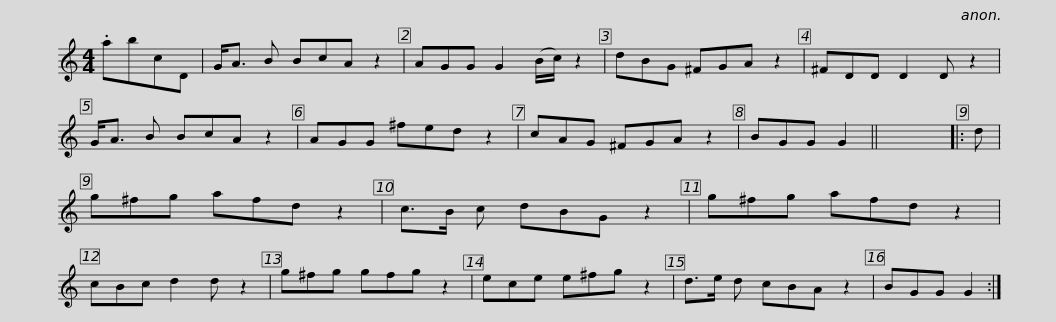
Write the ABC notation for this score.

X:1
L:1/8
M:4/4
I:linebreak $
K:C
V:1 treble
V:1
 .abcD | G<A B BcA z2 | AGG G2 (B/c/) z2 | dBG ^FGA z2 | ^FDD D2 D z2 | %5
 G<A B BcA z2 |$ AGG ^fed z2 | cAG ^FGA z2 | BGG G2 || x8 |: %10
 d | g^fg afd z2 | c>B c dBG z2 | g^fg afd z2 |$ cBc d2 d z2 | %15
 g^fg gfg z2 | ece e^fg z2 | d>e d cBA z2 | BGG G2 :| %19
